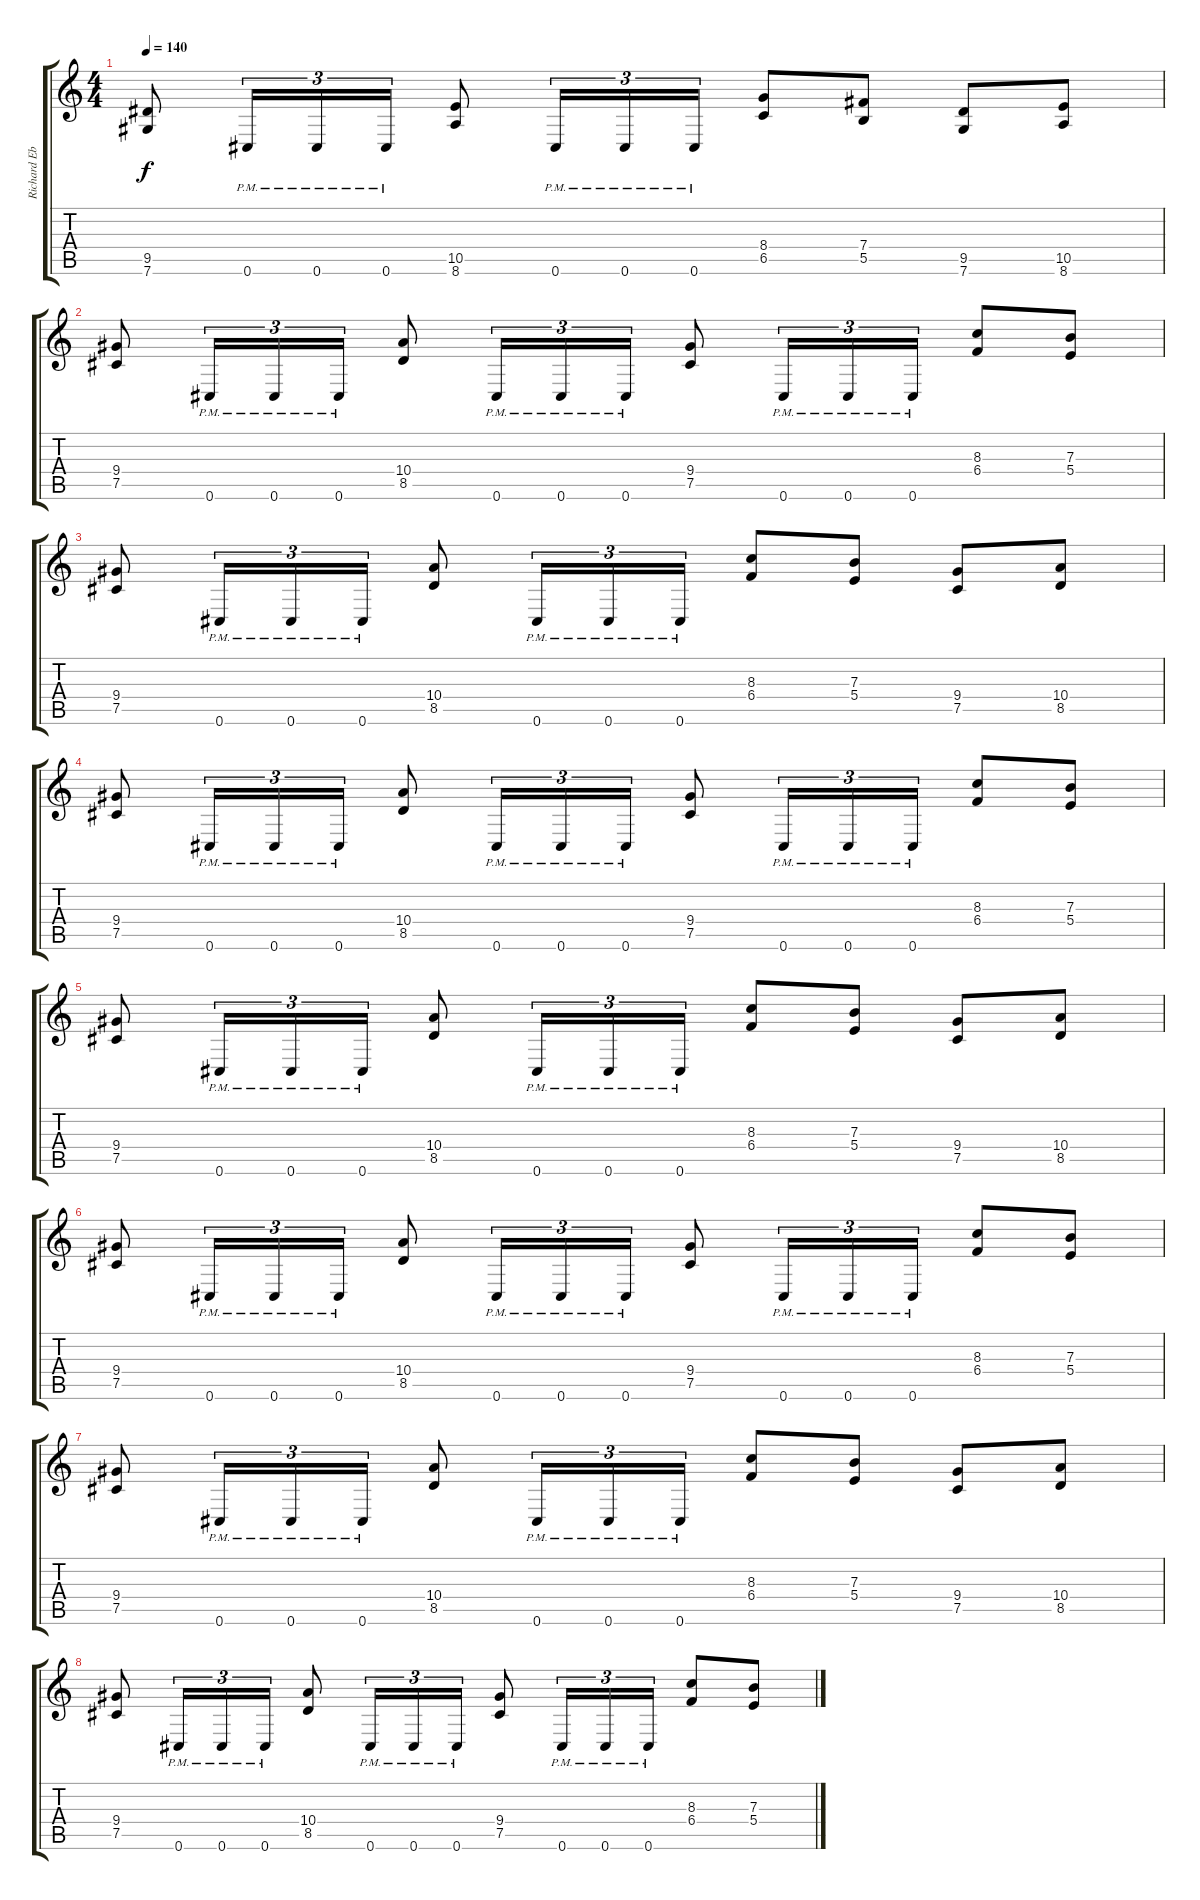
\track ("Richard Ebisch (Lead)" "Richard Eb") {instrument distortionguitar}
\staff {score tabs}
\tuning (Db4 Ab3 E3 B2 Gb2 Db2) {hide}
\ts (4 4)
\tempo 140
\clef g2
\ks c
(9.5 7.6).8{dy f} 0.6{pm}.16{tu (3 2)} 0.6{pm}.16{tu (3 2)} 0.6{pm}.16{tu (3 2)} (10.5 8.6).8 0.6{pm}.16{tu (3 2)} 0.6{pm}.16{tu (3 2)} 0.6{pm}.16{tu (3 2)} (8.4 6.5).8 (7.4 5.5).8 (9.5 7.6).8 (10.5 8.6).8 |
(9.4 7.5).8 0.6{pm}.16{tu (3 2)} 0.6{pm}.16{tu (3 2)} 0.6{pm}.16{tu (3 2)} (10.4 8.5).8 0.6{pm}.16{tu (3 2)} 0.6{pm}.16{tu (3 2)} 0.6{pm}.16{tu (3 2)} (9.4 7.5).8 0.6{pm}.16{tu (3 2)} 0.6{pm}.16{tu (3 2)} 0.6{pm}.16{tu (3 2)} (8.3 6.4).8 (7.3 5.4).8 |
(9.4 7.5).8 0.6{pm}.16{tu (3 2)} 0.6{pm}.16{tu (3 2)} 0.6{pm}.16{tu (3 2)} (10.4 8.5).8 0.6{pm}.16{tu (3 2)} 0.6{pm}.16{tu (3 2)} 0.6{pm}.16{tu (3 2)} (8.3 6.4).8 (7.3 5.4).8 (9.4 7.5).8 (10.4 8.5).8 |
(9.4 7.5).8 0.6{pm}.16{tu (3 2)} 0.6{pm}.16{tu (3 2)} 0.6{pm}.16{tu (3 2)} (10.4 8.5).8 0.6{pm}.16{tu (3 2)} 0.6{pm}.16{tu (3 2)} 0.6{pm}.16{tu (3 2)} (9.4 7.5).8 0.6{pm}.16{tu (3 2)} 0.6{pm}.16{tu (3 2)} 0.6{pm}.16{tu (3 2)} (8.3 6.4).8 (7.3 5.4).8 |
(9.4 7.5).8 0.6{pm}.16{tu (3 2)} 0.6{pm}.16{tu (3 2)} 0.6{pm}.16{tu (3 2)} (10.4 8.5).8 0.6{pm}.16{tu (3 2)} 0.6{pm}.16{tu (3 2)} 0.6{pm}.16{tu (3 2)} (8.3 6.4).8 (7.3 5.4).8 (9.4 7.5).8 (10.4 8.5).8 |
(9.4 7.5).8 0.6{pm}.16{tu (3 2)} 0.6{pm}.16{tu (3 2)} 0.6{pm}.16{tu (3 2)} (10.4 8.5).8 0.6{pm}.16{tu (3 2)} 0.6{pm}.16{tu (3 2)} 0.6{pm}.16{tu (3 2)} (9.4 7.5).8 0.6{pm}.16{tu (3 2)} 0.6{pm}.16{tu (3 2)} 0.6{pm}.16{tu (3 2)} (8.3 6.4).8 (7.3 5.4).8 |
(9.4 7.5).8 0.6{pm}.16{tu (3 2)} 0.6{pm}.16{tu (3 2)} 0.6{pm}.16{tu (3 2)} (10.4 8.5).8 0.6{pm}.16{tu (3 2)} 0.6{pm}.16{tu (3 2)} 0.6{pm}.16{tu (3 2)} (8.3 6.4).8 (7.3 5.4).8 (9.4 7.5).8 (10.4 8.5).8 |
(9.4 7.5).8 0.6{pm}.16{tu (3 2)} 0.6{pm}.16{tu (3 2)} 0.6{pm}.16{tu (3 2)} (10.4 8.5).8 0.6{pm}.16{tu (3 2)} 0.6{pm}.16{tu (3 2)} 0.6{pm}.16{tu (3 2)} (9.4 7.5).8 0.6{pm}.16{tu (3 2)} 0.6{pm}.16{tu (3 2)} 0.6{pm}.16{tu (3 2)} (8.3 6.4).8 (7.3 5.4).8
